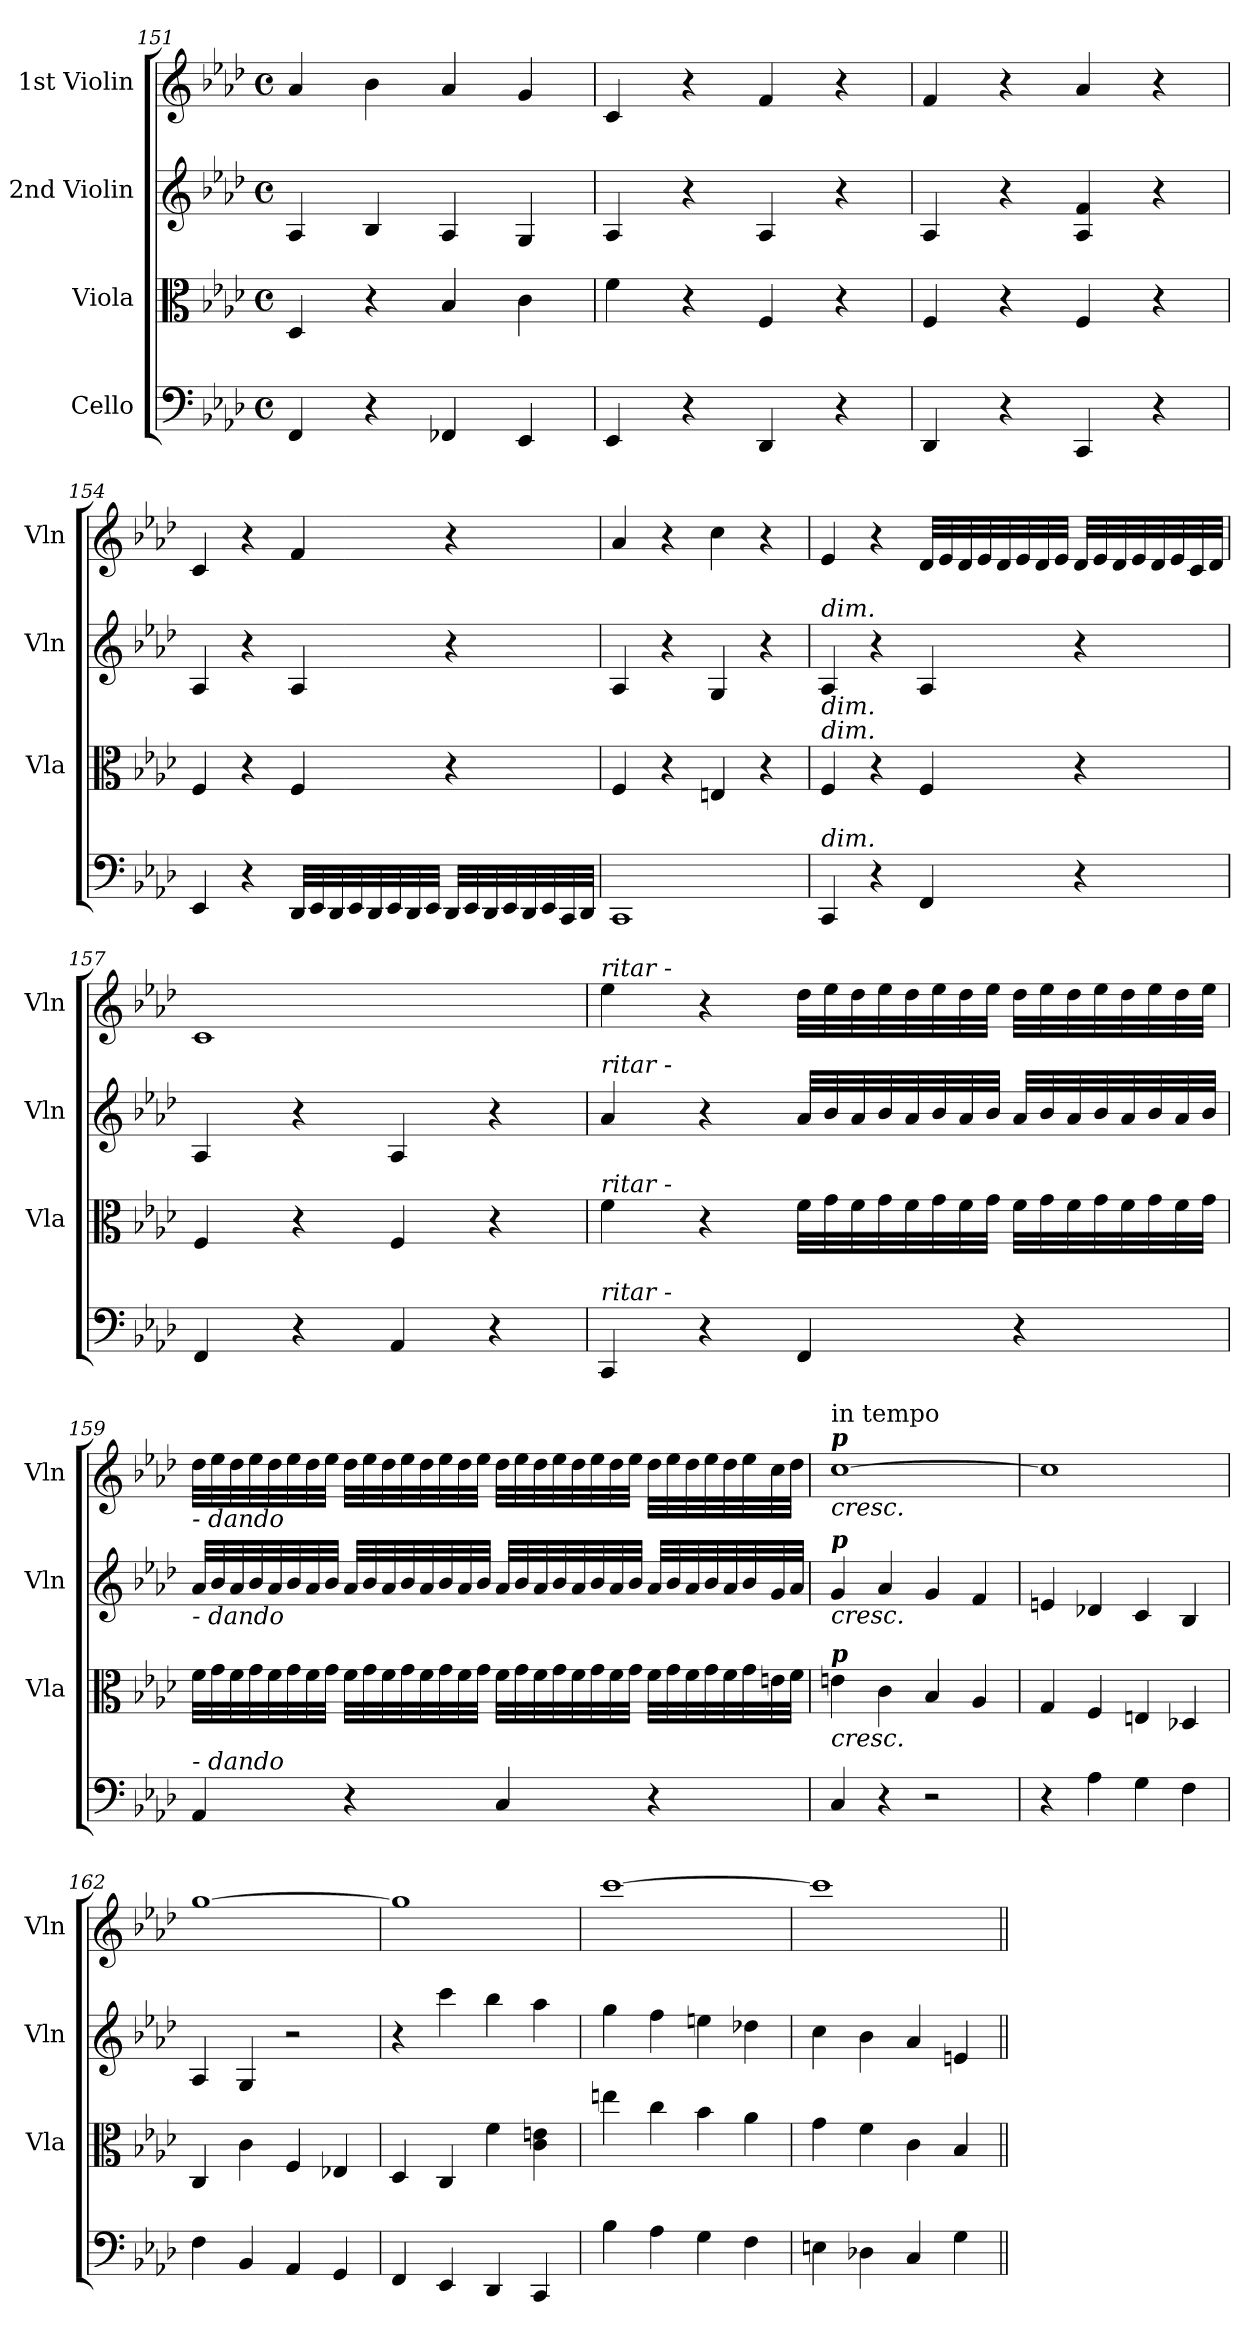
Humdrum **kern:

**kern	**kern	**kern	**kern
*part4	*part3	*part2	*part1
*staff4	*staff3	*staff2	*staff1
*I"Cello	*I"Viola	*I"2nd Violin	*I"1st Violin
*	*I'Vla	*I'Vln	*I'Vln
*clefF4	*clefC3	*clefG2	*clefG2
*k[b-e-a-d-]	*k[b-e-a-d-]	*k[b-e-a-d-]	*k[b-e-a-d-]
*A-:	*A-:	*A-:	*A-:
*M4/4	*M4/4	*M4/4	*M4/4
*met(c)	*met(c)	*met(c)	*met(c)
=151	=151	=151	=151
4FF/	4D-/	4A-/	4a-/
4r	4r	4B-/	4b-\
4FF-X/	4B-/	4A-/	4a-/
4EE-/	4c\	4G/	4g/
=152	=152	=152	=152
4EE-/	4f\	4A-/	4c/
4r	4r	4r	4r
4DD-/	4F/	4A-/	4f/
4r	4r	4r	4r
=153	=153	=153	=153
4DD-/	4F/	4A-/	4f/
4r	4r	4r	4r
4CC/	4F/	4A-/ 4f/	4a-/
4r	4r	4r	4r
!!LO:LB:g=z
=154	=154	=154	=154
4EE-/	4F/	4A-/	4c/
4r	4r	4r	4r
32DD-/LLL	4F/	4A-/	4f/
32EE-/	.	.	.
32DD-/	.	.	.
32EE-/	.	.	.
32DD-/	.	.	.
32EE-/	.	.	.
32DD-/	.	.	.
32EE-/JJJ	.	.	.
32DD-/LLL	4r	4r	4r
32EE-/	.	.	.
32DD-/	.	.	.
32EE-/	.	.	.
32DD-/	.	.	.
32EE-/	.	.	.
32CC/	.	.	.
32DD-/JJJ	.	.	.
=155	=155	=155	=155
1CC	4F/	4A-/	4a-/
.	4r	4r	4r
.	4En/	4G/	4cc\
.	4r	4r	4r
!!LO:LB:g=z
=156	=156	=156	=156
!	!	!LO:TX:a:i:t=dim.	!
!	!LO:TX:a:i:t=dim.	!	!
!	!LO:TX:a:i:t=dim.	!	!
!LO:TX:a:i:t=dim.	!	!	!
4CC/	4F/	4A-/	4e-/
4r	4r	4r	4r
4FF/	4F/	4A-/	32d-/LLL
.	.	.	32e-/
.	.	.	32d-/
.	.	.	32e-/
.	.	.	32d-/
.	.	.	32e-/
.	.	.	32d-/
.	.	.	32e-/JJJ
4r	4r	4r	32d-/LLL
.	.	.	32e-/
.	.	.	32d-/
.	.	.	32e-/
.	.	.	32d-/
.	.	.	32e-/
.	.	.	32c/
.	.	.	32d-/JJJ
!!LO:PB:g=z
=157	=157	=157	=157
4FF/	4F/	4A-/	1c
4r	4r	4r	.
4AA-/	4F/	4A-/	.
4r	4r	4r	.
=158	=158	=158	=158
!	!	!	!LO:TX:a:i:t=ritar -
!	!	!LO:TX:a:i:t=ritar -	!
!	!LO:TX:a:i:t=ritar -	!	!
!LO:TX:a:i:t=ritar -	!	!	!
4CC/	4f\	4a-/	4ee-\
4r	4r	4r	4r
4FF/	32f\LLL	32a-/LLL	32dd-\LLL
.	32g\	32b-/	32ee-\
.	32f\	32a-/	32dd-\
.	32g\	32b-/	32ee-\
.	32f\	32a-/	32dd-\
.	32g\	32b-/	32ee-\
.	32f\	32a-/	32dd-\
.	32g\JJJ	32b-/JJJ	32ee-\JJJ
4r	32f\LLL	32a-/LLL	32dd-\LLL
.	32g\	32b-/	32ee-\
.	32f\	32a-/	32dd-\
.	32g\	32b-/	32ee-\
.	32f\	32a-/	32dd-\
.	32g\	32b-/	32ee-\
.	32f\	32a-/	32dd-\
.	32g\JJJ	32b-/JJJ	32ee-\JJJ
!!LO:LB:g=z
=159	=159	=159	=159
!	!	!	!LO:TX:b:i:t=- dando
!	!	!LO:TX:b:i:t=- dando	!
!LO:TX:a:i:t=- dando	!	!	!
4AA-/	32f\LLL	32a-/LLL	32dd-\LLL
.	32g\	32b-/	32ee-\
.	32f\	32a-/	32dd-\
.	32g\	32b-/	32ee-\
.	32f\	32a-/	32dd-\
.	32g\	32b-/	32ee-\
.	32f\	32a-/	32dd-\
.	32g\JJJ	32b-/JJJ	32ee-\JJJ
4r	32f\LLL	32a-/LLL	32dd-\LLL
.	32g\	32b-/	32ee-\
.	32f\	32a-/	32dd-\
.	32g\	32b-/	32ee-\
.	32f\	32a-/	32dd-\
.	32g\	32b-/	32ee-\
.	32f\	32a-/	32dd-\
.	32g\JJJ	32b-/JJJ	32ee-\JJJ
4C/	32f\LLL	32a-/LLL	32dd-\LLL
.	32g\	32b-/	32ee-\
.	32f\	32a-/	32dd-\
.	32g\	32b-/	32ee-\
.	32f\	32a-/	32dd-\
.	32g\	32b-/	32ee-\
.	32f\	32a-/	32dd-\
.	32g\JJJ	32b-/JJJ	32ee-\JJJ
4r	32f\LLL	32a-/LLL	32dd-\LLL
.	32g\	32b-/	32ee-\
.	32f\	32a-/	32dd-\
.	32g\	32b-/	32ee-\
.	32f\	32a-/	32dd-\
.	32g\	32b-/	32ee-\
.	32en\	32g/	32cc\
.	32f\JJJ	32a-/JJJ	32dd-\JJJ
=160	=160	=160	=160
!	!	!	!LO:TX:a:Bi:t=p
!	!	!	!LO:TX:b:i:t=cresc.
!	!	!	!LO:TX:a:t=in tempo
!	!	!LO:TX:a:Bi:t=p	!
!	!	!LO:TX:b:i:t=cresc.	!
!	!LO:TX:a:Bi:t=p	!	!
!	!LO:TX:b:i:t=cresc.	!	!
4C/	4en\	4g/	[1cc
4r	4c\	4a-/	.
2r	4B-/	4g/	.
.	4A-/	4f/	.
=161	=161	=161	=161
4r	4G/	4en/	1cc]
4A-\	4F/	4d-X/	.
4G\	4En/	4c/	.
4F\	4D-X/	4B-/	.
!!LO:PB:g=z
=162	=162	=162	=162
4F\	4C/	4A-/	[1gg
4BB-/	4c\	4G/	.
4AA-/	4F/	2r	.
4GG/	4E-X/	.	.
=163	=163	=163	=163
4FF/	4D-/	4r	1gg]
4EE-/	4C/	4ccc\	.
4DD-/	4f\	4bb-\	.
4CC/	4c\ 4en\	4aa-\	.
=164	=164	=164	=164
4B-\	4een\	4gg\	[1ccc
4A-\	4cc\	4ff\	.
4G\	4b-\	4een\	.
4F\	4a-\	4dd-X\	.
=165	=165	=165	=165
4En\	4g\	4cc\	1ccc]
4D-X\	4f\	4b-\	.
4C/	4c\	4a-/	.
4G\	4B-/	4en/	.
=||	=||	=||	=||
*-	*-	*-	*-
